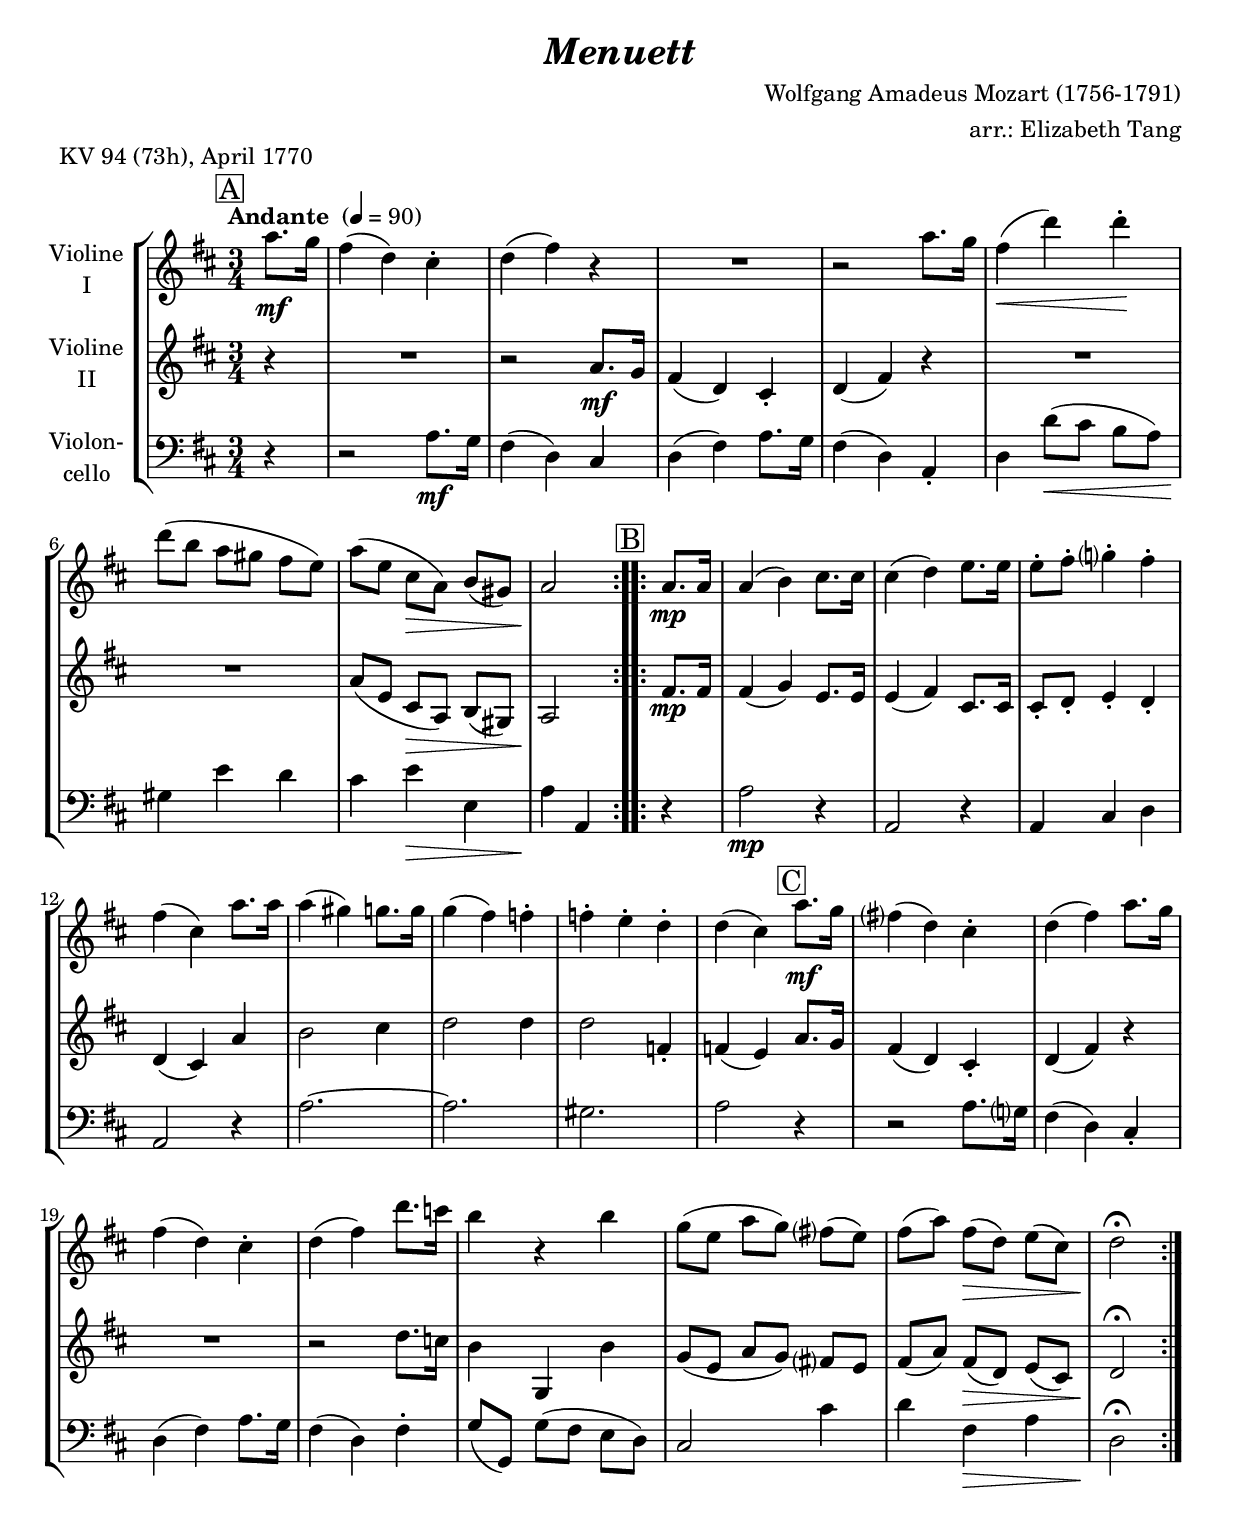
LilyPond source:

\version "2.18.2"
\include "deutsch.ly"
  
#(set-global-staff-size 20.125)

\header {
  title     = \markup \bold \italic "Menuett"
  composer  = "Wolfgang Amadeus Mozart (1756-1791)"
  arranger  = "arr.: Elizabeth Tang"
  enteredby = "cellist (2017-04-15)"
  piece     = "KV 94 (73h), April 1770"
}

voiceconsts = {
  \key d \major
  \clef "treble"
  \time 3/4
  \numericTimeSignature
  \compressFullBarRests
  % Set default beaming for all staves
  \set Timing.beamExceptions = #'()
  \set Timing.baseMoment     = #(ly:make-moment 1 4)
  \set Timing.beatStructure  = #'(1 1 1)
  \tempo "Andante " 4=90
}

mifl = "flute"
mist = "string ensemble 1"
%minstr = "accordion"
miba = "bassoon"
%milo = "drawbar organ"
milo = "harpsichord"

boxa = \mark \markup \box "A"
boxb = \mark \markup \box "B"
boxc = \mark \markup \box "C"

va = \relative c''' {
  \voiceconsts

  \repeat volta 2 {
    \boxa \partial 4 a8.\mf g16
    fis4( d) cis-.
    d( fis) r
    R2.
    r2 a8. g16

    fis4(\< d') d-.\!
    d8( h a gis fis e)
    a( e cis\> a) h( gis)
    a2\!
  }

  \repeat volta 2 {
    \boxb a8.\mp a16
    a4( h) cis8. cis16
    cis4( d) e8. e16
    e8-. fis-. g?4-. fis-.
    fis( cis) a'8. a16
    a4( gis) g8. g16

    g4( fis) f-.
    f-. e-. d-.
    d( cis) \boxc a'8.\mf g16
    fis?4( d) cis-.
    d( fis) a8. g16

    fis4( d) cis-.
    d( fis) d'8. c16
    h4 r h

    g8( e a g) fis?( e)
    fis( a) fis(\> d) e( cis)
    d2\fermata\!
  }
}

vb = \relative c'' {
  \voiceconsts

  \repeat volta 2 {
    \boxa \partial 4 r4
    R2.
    r2 a8.\mf g16
    fis4( d) cis-.
    d( fis) r

    R2.*2
    a8( e cis\> a) h( gis)
    a2\!
  }

  \repeat volta 2 {
    \boxb fis'8.\mp fis16
    fis4( g) e8. e16
    e4( fis) cis8. cis16
    cis8-. d-. e4-. d-.
    d( cis) a'

    h2 cis4
    d2 d4
    d2 f,4-.
    f( e) \boxc a8. g16
    fis4( d) cis-.

    d( fis) r
    R2.
    r2 d'8. c16
    h4 g, h'

    g8( e a g) fis? e
    fis( a) fis(\> d) e( cis)
    d2\fermata\!
  }
}

vc = \relative c' {
  \voiceconsts
  \clef "bass"
  
  \repeat volta 2 {
    \boxa \partial 4 r4
    r2 a8.\mf g16
    fis4( d) cis
    d( fis) a8. g16

    fis4( d) a-.
    d d'8(\< cis h a)
    gis4\! e' d
    cis e\> e,
    a\! a,
  }

  \repeat volta 2 {
    \boxb r4
    a'2\mp r4
    a,2 r4
    a cis d
    a2 r4
    a'2.~

    a
    gis
    a2 \boxc r4
    r2 a8. g?16
    fis4( d) cis-.

    d( fis) a8. g16
    fis4( d) fis-.
    g8( g,) g'( fis e d)

    cis2 cis'4
    d fis,\> a
    d,2\fermata\!
  }
}


music = \new StaffGroup <<
      \new Staff {
	\set Staff.midiInstrument = \mist
	\set Staff.instrumentName = \markup \center-column { "Violine" "I" }
	\transpose d d { \va }
      }

      \new Staff {
	\set Staff.midiInstrument = \mist
	\set Staff.instrumentName = \markup \center-column { "Violine" "II" }
	\transpose d d { \vb }
      }

      \new Staff {
	\set Staff.midiInstrument = \mist
	\set Staff.instrumentName = \markup \center-column { "Violon-" "cello" }
	\transpose d d { \vc }
      }
>>

\book {
  \score {
    \music
    \layout {}
  }

  \score {
    \unfoldRepeats \music

    \midi {
      \context {
        \Score
      }
    }
  }
}
